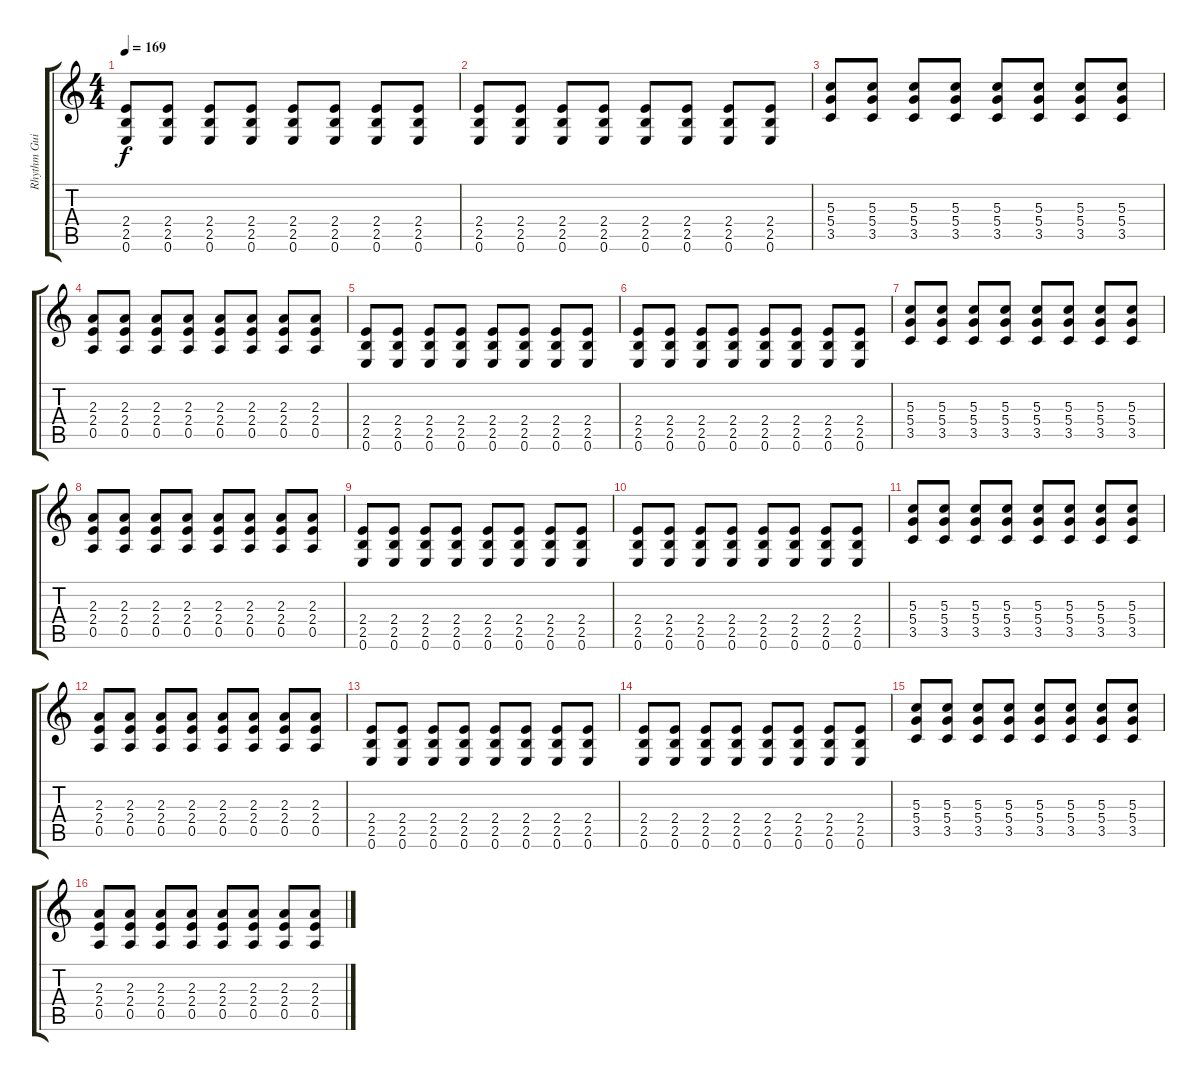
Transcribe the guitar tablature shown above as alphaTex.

\track ("Rhythm Guitar" "Rhythm Gui") {instrument distortionguitar}
\staff {score tabs}
\tuning (E4 B3 G3 D3 A2 E2) {hide}
\ts (4 4)
\tempo 169
\clef g2
\ks c
(2.4 2.5 0.6).8{dy f} (2.4 2.5 0.6).8 (2.4 2.5 0.6).8 (2.4 2.5 0.6).8 (2.4 2.5 0.6).8 (2.4 2.5 0.6).8 (2.4 2.5 0.6).8 (2.4 2.5 0.6).8 |
(2.4 2.5 0.6).8 (2.4 2.5 0.6).8 (2.4 2.5 0.6).8 (2.4 2.5 0.6).8 (2.4 2.5 0.6).8 (2.4 2.5 0.6).8 (2.4 2.5 0.6).8 (2.4 2.5 0.6).8 |
(5.3 5.4 3.5).8 (5.3 5.4 3.5).8 (5.3 5.4 3.5).8 (5.3 5.4 3.5).8 (5.3 5.4 3.5).8 (5.3 5.4 3.5).8 (5.3 5.4 3.5).8 (5.3 5.4 3.5).8 |
(2.3 2.4 0.5).8 (2.3 2.4 0.5).8 (2.3 2.4 0.5).8 (2.3 2.4 0.5).8 (2.3 2.4 0.5).8 (2.3 2.4 0.5).8 (2.3 2.4 0.5).8 (2.3 2.4 0.5).8 |
(2.4 2.5 0.6).8 (2.4 2.5 0.6).8 (2.4 2.5 0.6).8 (2.4 2.5 0.6).8 (2.4 2.5 0.6).8 (2.4 2.5 0.6).8 (2.4 2.5 0.6).8 (2.4 2.5 0.6).8 |
(2.4 2.5 0.6).8 (2.4 2.5 0.6).8 (2.4 2.5 0.6).8 (2.4 2.5 0.6).8 (2.4 2.5 0.6).8 (2.4 2.5 0.6).8 (2.4 2.5 0.6).8 (2.4 2.5 0.6).8 |
(5.3 5.4 3.5).8 (5.3 5.4 3.5).8 (5.3 5.4 3.5).8 (5.3 5.4 3.5).8 (5.3 5.4 3.5).8 (5.3 5.4 3.5).8 (5.3 5.4 3.5).8 (5.3 5.4 3.5).8 |
(2.3 2.4 0.5).8 (2.3 2.4 0.5).8 (2.3 2.4 0.5).8 (2.3 2.4 0.5).8 (2.3 2.4 0.5).8 (2.3 2.4 0.5).8 (2.3 2.4 0.5).8 (2.3 2.4 0.5).8 |
(2.4 2.5 0.6).8 (2.4 2.5 0.6).8 (2.4 2.5 0.6).8 (2.4 2.5 0.6).8 (2.4 2.5 0.6).8 (2.4 2.5 0.6).8 (2.4 2.5 0.6).8 (2.4 2.5 0.6).8 |
(2.4 2.5 0.6).8 (2.4 2.5 0.6).8 (2.4 2.5 0.6).8 (2.4 2.5 0.6).8 (2.4 2.5 0.6).8 (2.4 2.5 0.6).8 (2.4 2.5 0.6).8 (2.4 2.5 0.6).8 |
(5.3 5.4 3.5).8 (5.3 5.4 3.5).8 (5.3 5.4 3.5).8 (5.3 5.4 3.5).8 (5.3 5.4 3.5).8 (5.3 5.4 3.5).8 (5.3 5.4 3.5).8 (5.3 5.4 3.5).8 |
(2.3 2.4 0.5).8 (2.3 2.4 0.5).8 (2.3 2.4 0.5).8 (2.3 2.4 0.5).8 (2.3 2.4 0.5).8 (2.3 2.4 0.5).8 (2.3 2.4 0.5).8 (2.3 2.4 0.5).8 |
(2.4 2.5 0.6).8 (2.4 2.5 0.6).8 (2.4 2.5 0.6).8 (2.4 2.5 0.6).8 (2.4 2.5 0.6).8 (2.4 2.5 0.6).8 (2.4 2.5 0.6).8 (2.4 2.5 0.6).8 |
(2.4 2.5 0.6).8 (2.4 2.5 0.6).8 (2.4 2.5 0.6).8 (2.4 2.5 0.6).8 (2.4 2.5 0.6).8 (2.4 2.5 0.6).8 (2.4 2.5 0.6).8 (2.4 2.5 0.6).8 |
(5.3 5.4 3.5).8 (5.3 5.4 3.5).8 (5.3 5.4 3.5).8 (5.3 5.4 3.5).8 (5.3 5.4 3.5).8 (5.3 5.4 3.5).8 (5.3 5.4 3.5).8 (5.3 5.4 3.5).8 |
(2.3 2.4 0.5).8 (2.3 2.4 0.5).8 (2.3 2.4 0.5).8 (2.3 2.4 0.5).8 (2.3 2.4 0.5).8 (2.3 2.4 0.5).8 (2.3 2.4 0.5).8 (2.3 2.4 0.5).8
